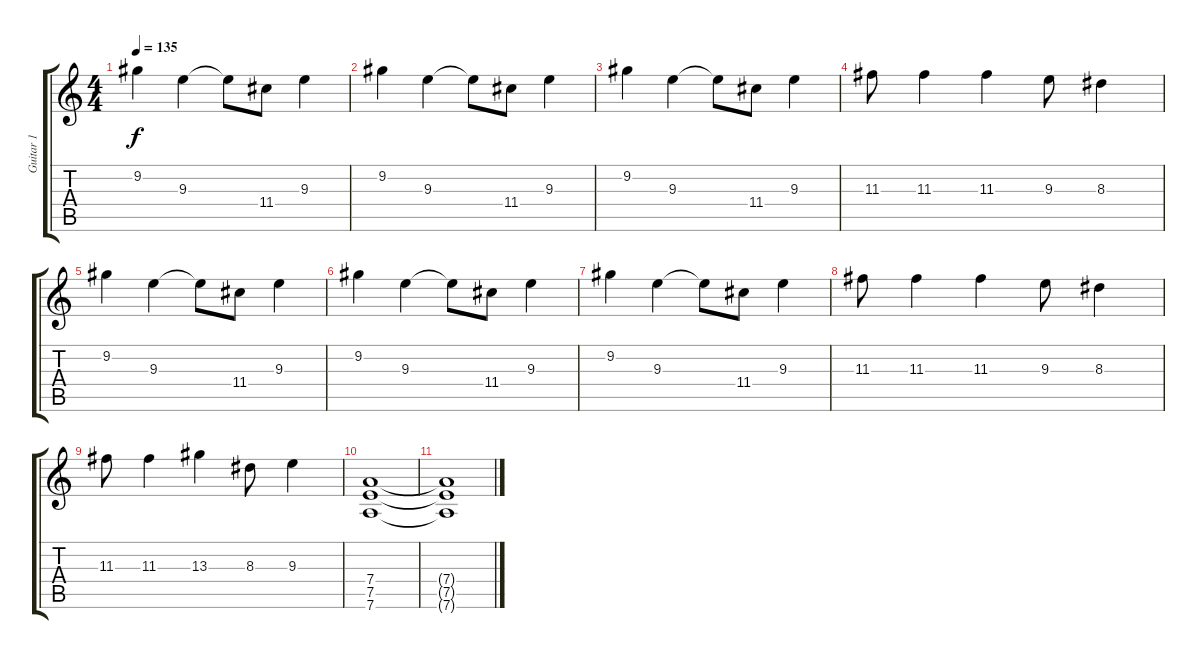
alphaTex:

\track ("Guitar 1" "Guitar 1") {instrument distortionguitar}
\staff {score tabs}
\tuning (E4 B3 G3 D3 A2 D2) {hide}
\ts (4 4)
\tempo 135
\clef g2
\ks c
9.2.4{dy f} 9.3.4 9.3{t}.8 11.4.8 9.3.4 |
9.2.4 9.3.4 9.3{t}.8 11.4.8 9.3.4 |
9.2.4 9.3.4 9.3{t}.8 11.4.8 9.3.4 |
11.3.8 11.3.4 11.3.4 9.3.8 8.3.4 |
9.2.4 9.3.4 9.3{t}.8 11.4.8 9.3.4 |
9.2.4 9.3.4 9.3{t}.8 11.4.8 9.3.4 |
9.2.4 9.3.4 9.3{t}.8 11.4.8 9.3.4 |
11.3.8 11.3.4 11.3.4 9.3.8 8.3.4 |
11.3.8 11.3.4 13.3.4 8.3.8 9.3.4 |
(7.4 7.5 7.6).1 |
(7.4{t} 7.5{t} 7.6{t}).1
